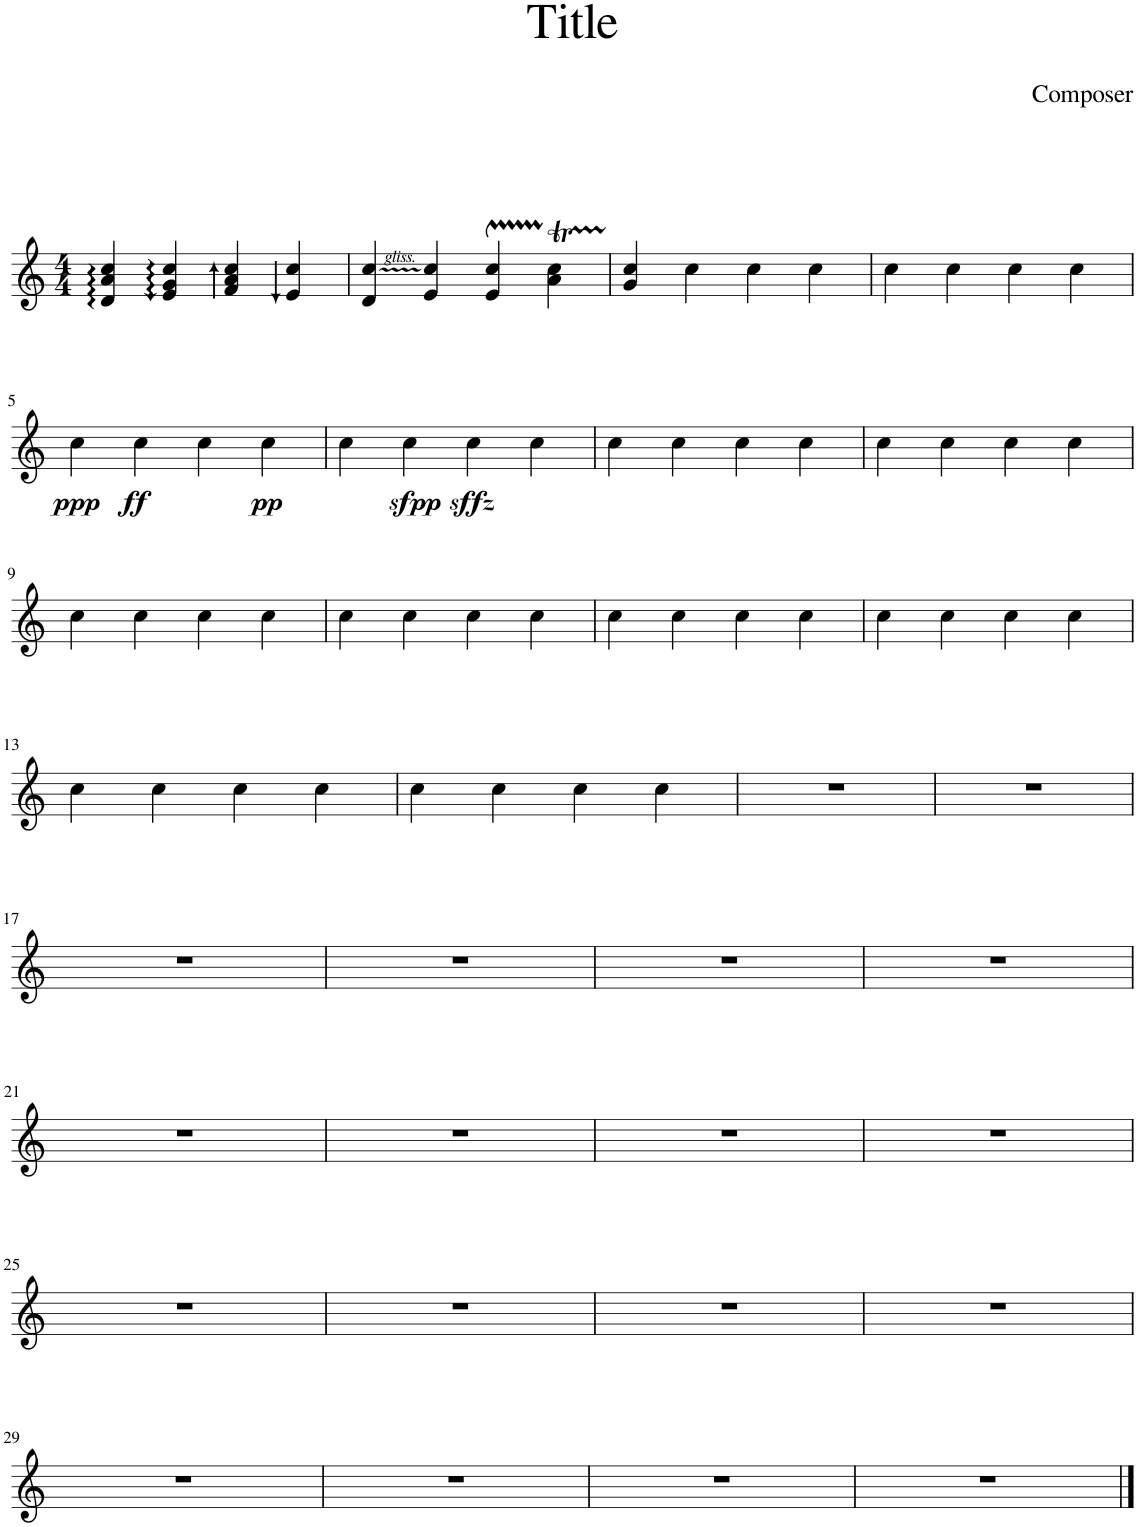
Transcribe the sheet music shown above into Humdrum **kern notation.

**kern	**dynam
*part1	*part1
*staff1	*staff1
*I"Piano	*
*I'Pno.	*
*clefG2	*
*k[]	*
*M4/4	*
=1	=1
4d/: 4a/: 4cc/:	.
4e/: 4g/: 4cc/:	.
4f/: 4a/: 4cc/:	.
4e/: 4cc/:	.
=2	=2
4d/ 4cc/	.
4e/ 4cc/	.
4e/ 4cc/	.
4a\T 4cc\T	.
=3	=3
4g/ 4cc/	.
4cc\	.
4cc\	.
4cc\	.
=4	=4
4cc\	.
4cc\	.
4cc\	.
4cc\	.
!!LO:LB:g=z
=5	=5
!	!LO:DY:b
4cc\	ppp
!	!LO:DY:b
4cc\	ff
4cc\	.
!	!LO:DY:b
4cc\	pp
=6	=6
4cc\	.
!	!LO:DY:b
4cc\	sfpp
!	!LO:DY:b
4cc\	sffz
4cc\	.
=7	=7
4cc\	.
4cc\	.
4cc\	.
4cc\	.
=8	=8
4cc\	.
4cc\	.
4cc\	.
4cc\	.
!!LO:LB:g=z
=9	=9
4cc\	.
4cc\	.
4cc\	.
4cc\	.
=10	=10
4cc\	.
4cc\	.
4cc\	.
4cc\	.
=11	=11
4cc\	.
4cc\	.
4cc\	.
4cc\	.
=12	=12
4cc\	.
4cc\	.
4cc\	.
4cc\	.
!!LO:LB:g=z
=13	=13
4cc\	.
4cc\	.
4cc\	.
4cc\	.
=14	=14
4cc\	.
4cc\	.
4cc\	.
4cc\	.
=15	=15
1r	.
=16	=16
1r	.
!!LO:LB:g=z
=17	=17
1r	.
=18	=18
1r	.
=19	=19
1r	.
=20	=20
1r	.
!!LO:LB:g=z
=21	=21
1r	.
=22	=22
1r	.
=23	=23
1r	.
=24	=24
1r	.
!!LO:LB:g=z
=25	=25
1r	.
=26	=26
1r	.
=27	=27
1r	.
=28	=28
1r	.
!!LO:LB:g=z
=29	=29
1r	.
=30	=30
1r	.
=31	=31
1r	.
=32	=32
1r	.
==	==
*-	*-
